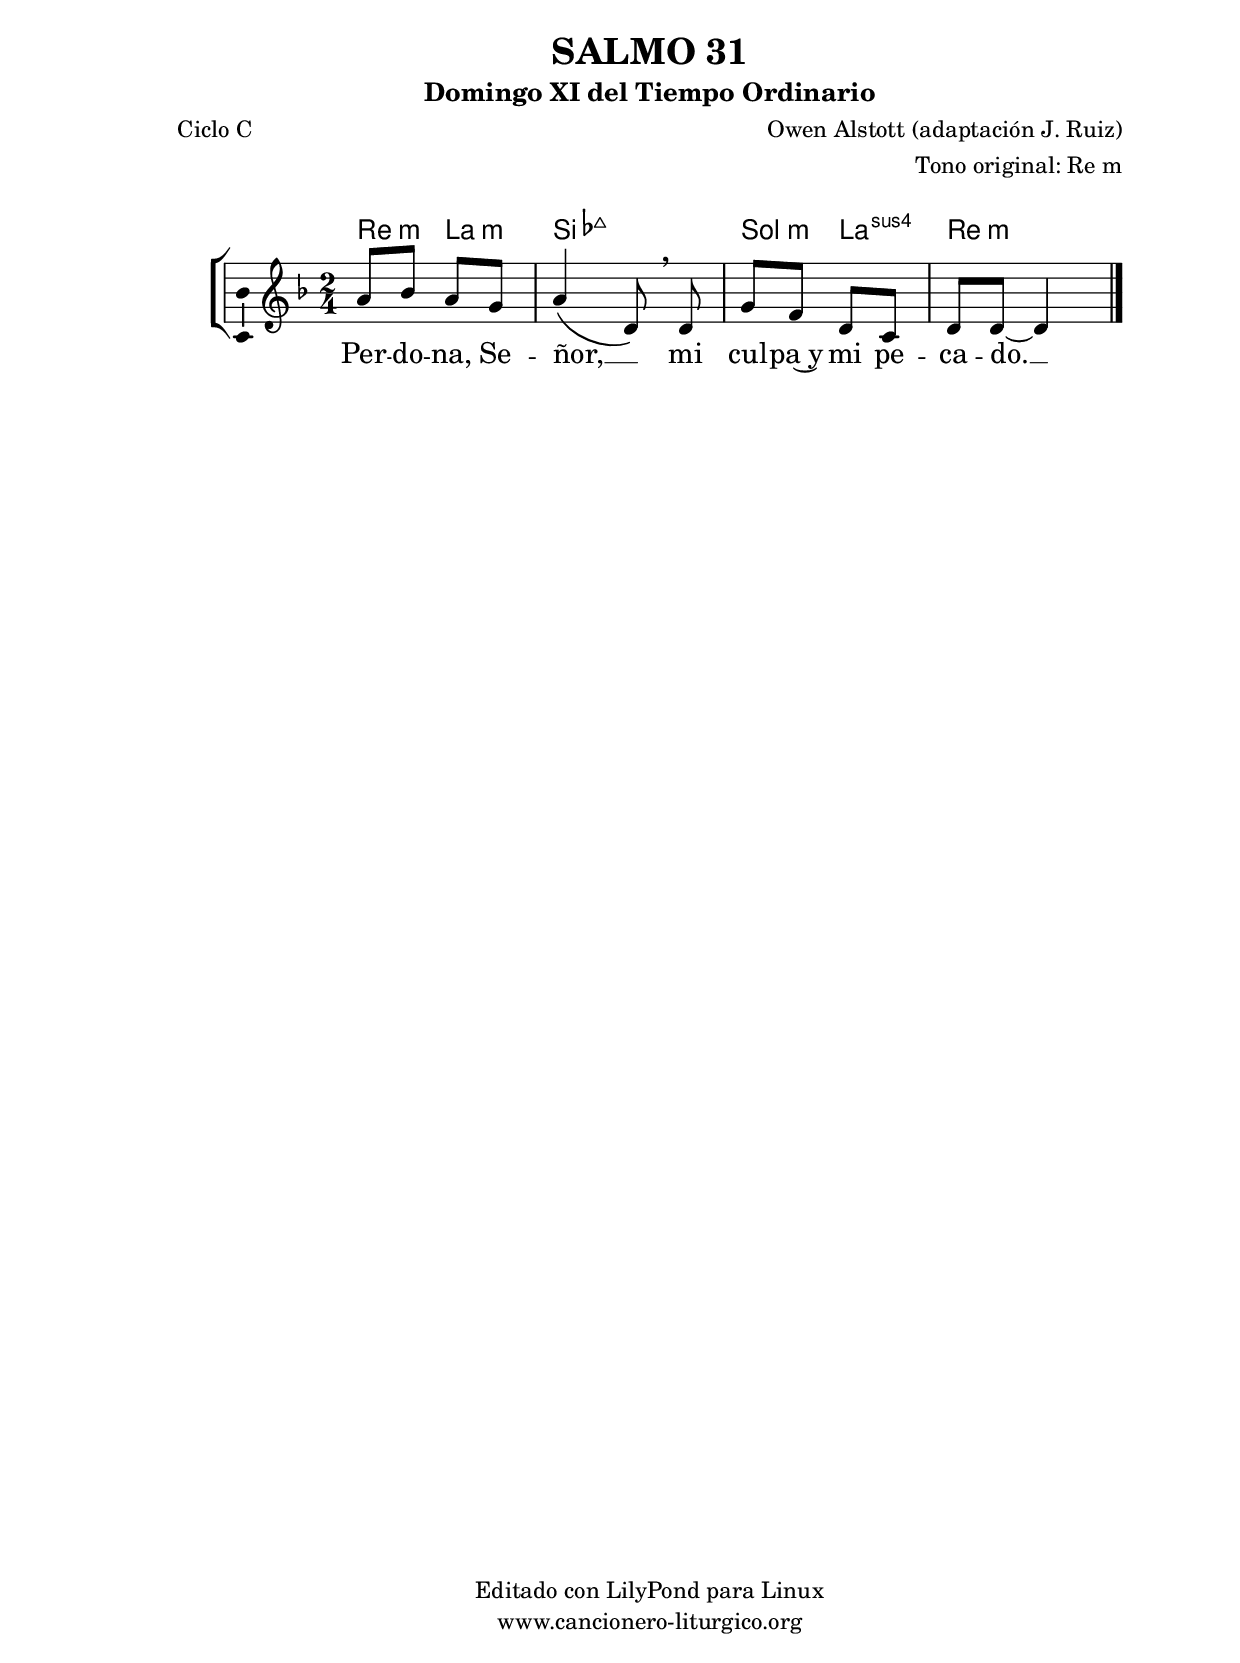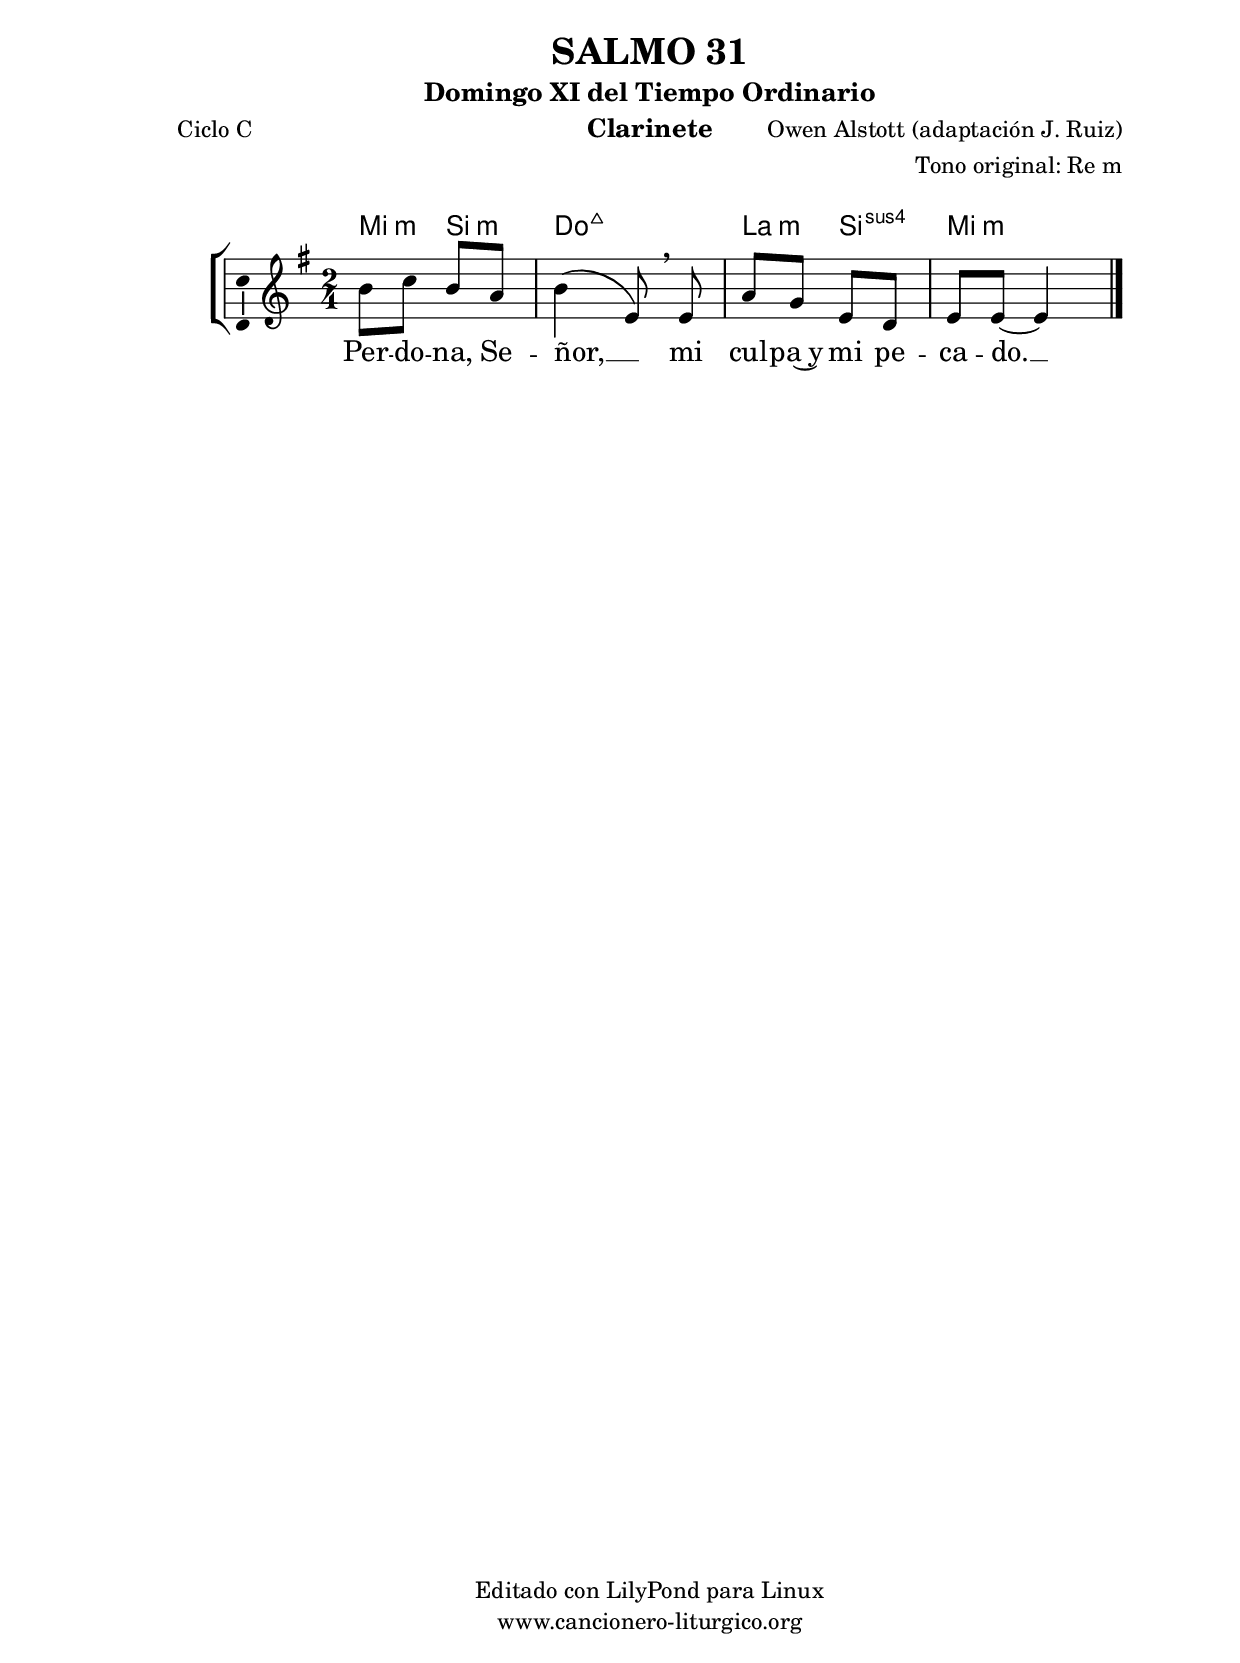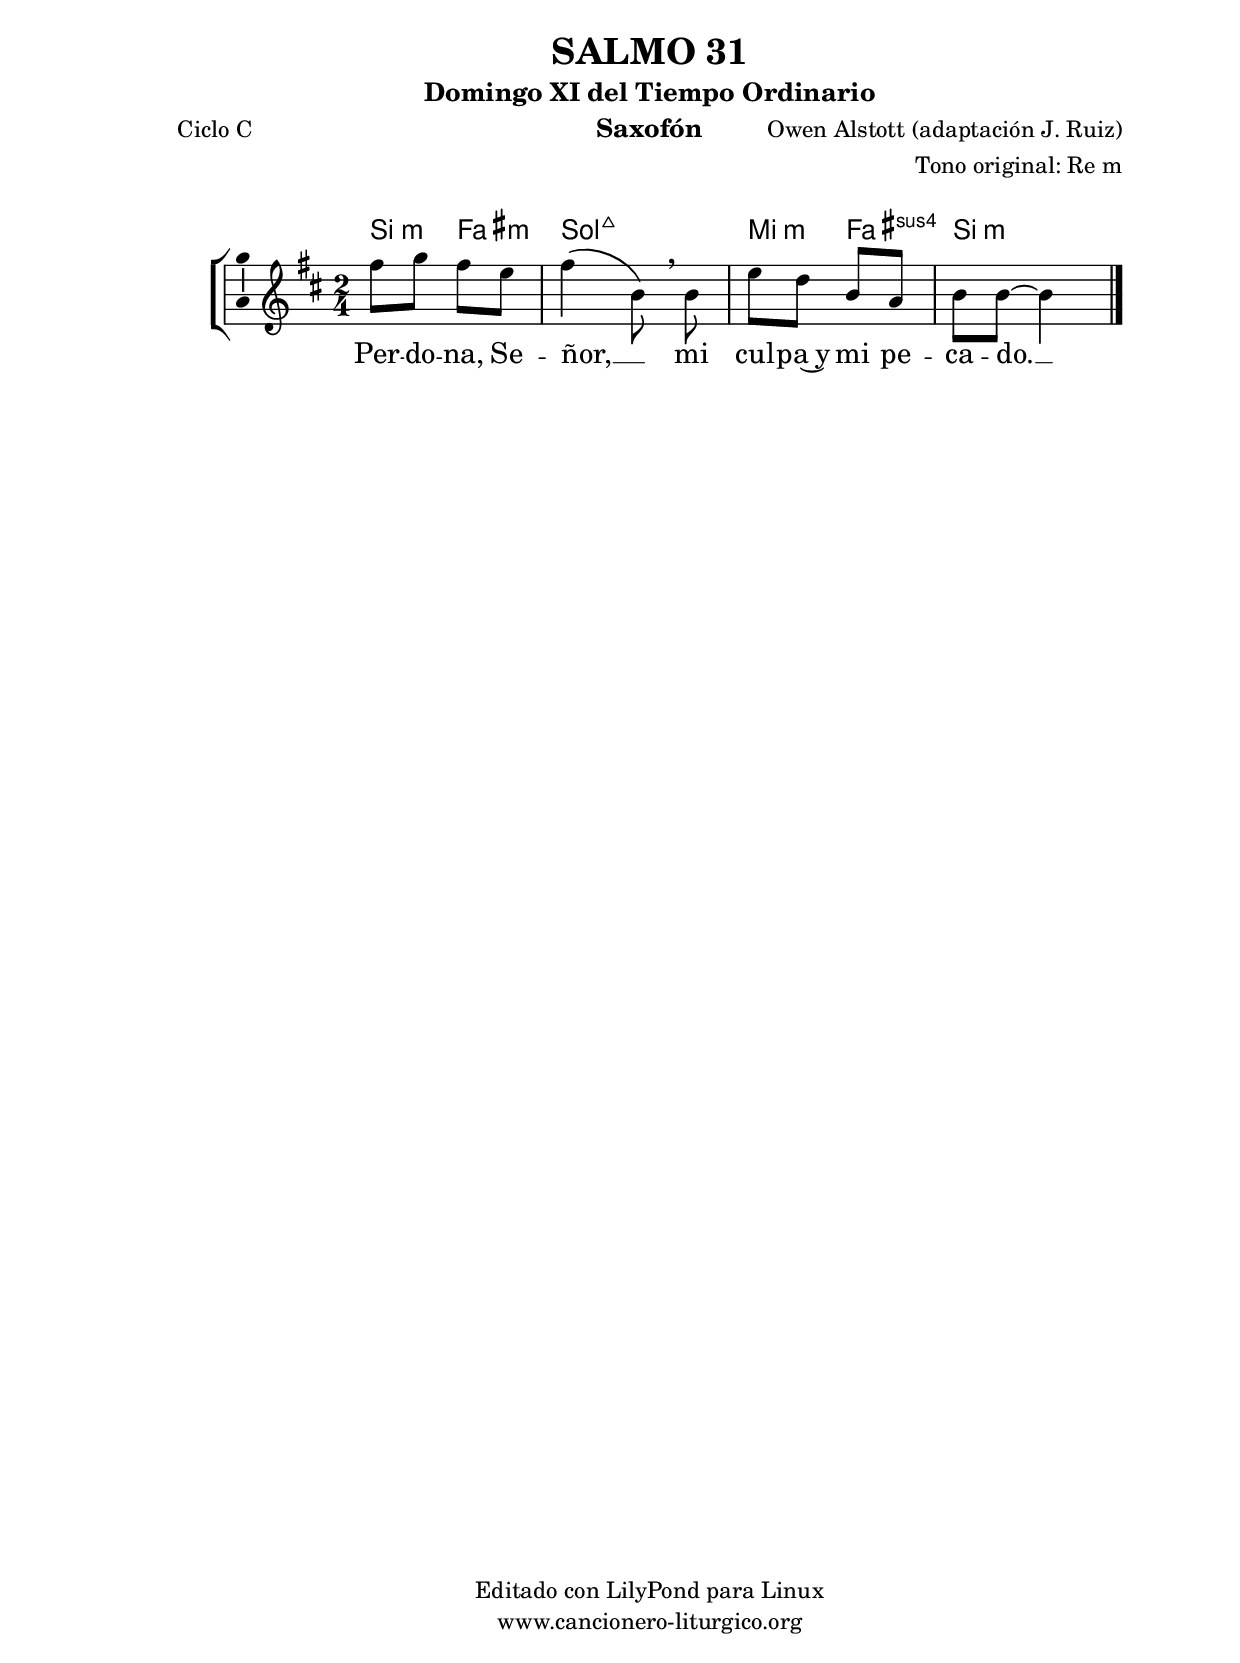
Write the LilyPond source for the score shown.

%
%para convertir .midi en .wav:
%timidity filename.midi -Ow -o finename.wav
%
%
%Para convertir de .wav a .mp3:
%lame -h -m j filename.wav
%
%
%para escuchar el midi:
%timidity nombrefichero.midi
%


%versión de lilypond para la que se ha escrito esta partitura:
\version "2.16.0"

	%Tamaño papel
	#(set-default-paper-size "a4")
	%Tamaño partitura
	#(set-global-staff-size 20)
	%No responde al pulsar sobre una nota
	#(ly:set-option 'point-and-click #f)

%parámetros del encabezamiento:
\header {
	title = "SALMO 31"
	subtitle = "Domingo XI del Tiempo Ordinario"
	composer = "Owen Alstott (adaptación J. Ruiz)"
	poet = "Ciclo C"
	meter = ""
	arranger = "Tono original: Re m"
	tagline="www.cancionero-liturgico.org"
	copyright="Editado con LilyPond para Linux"
	}

%parámetros asociados al papel:
\paper  {
	oddHeaderMarkup = \markup {\fill-line { \on-the-fly #not-first-page \fromproperty #'header:title \on-the-fly #not-first-page \fromproperty #'header:composer }}
	evenHeaderMarkup = \markup {\fill-line { \fromproperty #'header:composer \fromproperty #'header:title }}
	#(set-paper-size "a4")
	print-page-number = ##f
	first-page-number = 1
	print-first-page-number = ##f
%	head-separation = 3.0 \cm
	top-margin = 2.0 \cm
	bottom-margin = 0.5\cm
%%%	bottom-margin = -1.0\cm
	left-margin = 3.0 \cm
	line-width = 16.0 \cm 
	indent = 8\mm
	interscoreline = 2.\mm
	between-system-space = 15\mm
%	para que las partituras no llenen la hoja:
	ragged-bottom = ##t
%	idem para la última hoja:
	ragged-last-bottom = ##f
%	para que las partituras llenen el ancho del papel:
	ragged-last = ##f
	after-title-space = 2.5 \cm
%page-count=1
%system-count=8

	%Flexible Vertical Spacing
%	markup-markup-spacing =
%	#'((basic-distance . 15) (minimum-distance . 15) (padding . 3))
	markup-system-spacing =
	#'((basic-distance . 15) (minimum-distance . 15) (padding . 3))
	system-system-spacing =
	#'((basic-distance . 15) (minimum-distance . 15) (padding . 3))
	score-system-spacing =
	#'((basic-distance . 15) (minimum-distance . 15) (padding . 5))
%	top-system-spacing = % header
%	#'((basic-distance . 8) (minimum-distance . 0) (padding . 3))
%	top-markup-spacing =
%	#'((basic-distance . 20) (minimum-distance . 20) (padding . 3))
	last-bottom-spacing = % footer
	#'((basic-distance . 5) (minimum-distance . 5) (padding . 3))
%	score-markup-spacing =
%	#'((basic-distance . 16) (minimum-distance . 13) (padding . 3))

	}


%parámetros que afectan a toda la partitura:
global =  {
	%clave de sol (G):
	\clef G
	%armadura:
%	\transpose g f
	\key d \minor
	\tempo 4=60
	\set Score.tempoHideNote = ##t
	}


acordes = {
	\italianChords
	\chordmode {
%	\transpose g f
{
d4:m a:m bes2:7+ g4:m a:sus4 d2:m
	}
	}
}


melodia = 
%	\transpose g f
{
	\relative c''{
	\time 2/4

a8 bes a g
a4 \(d,8\) \breathe d
g8 f d c
d8 d~d4

	\bar "|."
	}
	}


texto = \lyricmode {
Per -- do -- na, Se -- ñor, __ _ mi cul -- pa~y mi pe -- ca -- do. __
	}


acordesStaff = \context ChordNames = acordesStaff <<
	\set chordChanges = ##t
	\acordes
	>>


vozStaff = \context Voice = vozStaff
\with {\consists "Ambitus_engraver"}
<<
%	\set Staff.instrumentName = ""
%	\set Staff.shortInstrumentName = ""
%	\set Staff.midiInstrument = #"clarinet"
%	\set Staff.midiInstrument = #"cello"
%	\set Staff.midiInstrument = #"flute"
	\set Staff.midiInstrument = #"electric guitar (jazz)"
%	\set Staff.midiInstrument = #"english horn"
%	\set Staff.midiInstrument = #"violin"
%	\set Staff.midiInstrument = #"glockenspiel"
	\set Staff.midiMinimumVolume = #0.7
	\set Staff.midiMaximumVolume = #0.9
	\global
	\melodia
	>>


textoStaff = \context Lyrics = textoStaff <<
	\lyricsto vozStaff \texto
	>>

\book {
	\score {
		\context ChoirStaff {
			\override StaffGroup.SystemStartBracket #'collapse-height = #1
			\override Score.SystemStartBar #'collapse-height = #1
			<<
			\acordesStaff
			\vozStaff
			\textoStaff
			>>
			}
		\layout {
	    		\context {
				\Lyrics
				\override LyricText #'font-size = #2
				}
	   		 \context {
				\Score
				%fontSize = #3
				\override StaffSymbol #'staff-space = #(magstep +3)
				%\override Beam #'thickness = #0.55
				%\override SpacingSpanner #'spacing-increment = #1.0
				%\override Slur #'height-limit = #1.5
				}
			}
		}
	\score {
		\unfoldRepeats
		\context ChoirStaff {
			<<
			\acordesStaff
			\vozStaff
			>>
			}
		\midi {
	  		\context {
	  			\Score
				tempoWholesPerMinute = #(ly:make-moment 70 4)
				}
			}
		}
	}

%Partitura para clarinete
#(define output-suffix "C")
\book {
	\header{
		instrument = "Clarinete"
		}
	\score {
		\context ChoirStaff {
			\override StaffGroup.SystemStartBracket #'collapse-height = #1
			\override Score.SystemStartBar #'collapse-height = #1
\transpose c d
			<<
			\acordesStaff
			\vozStaff
			\textoStaff
			>>
			}
		\layout {
	    		\context {
				\Lyrics
				\override LyricText #'font-size = #2
				}
	   		 \context {
				\Score
				%fontSize = #3
				\override StaffSymbol #'staff-space = #(magstep +3)
				%\override Beam #'thickness = #0.55
				%\override SpacingSpanner #'spacing-increment = #1.0
				%\override Slur #'height-limit = #1.5
				}
			}
		}
	}

%Partitura para saxofón
#(define output-suffix "S")
\book {
	\header{
		instrument = "Saxofón"
		}
	\score {
		\context ChoirStaff {
			\override StaffGroup.SystemStartBracket #'collapse-height = #1
			\override Score.SystemStartBar #'collapse-height = #1
\transpose c a
			<<
			\acordesStaff
			\vozStaff
			\textoStaff
			>>
			}
		\layout {
	    		\context {
				\Lyrics
				\override LyricText #'font-size = #2
				}
	   		 \context {
				\Score
				%fontSize = #3
				\override StaffSymbol #'staff-space = #(magstep +3)
				%\override Beam #'thickness = #0.55
				%\override SpacingSpanner #'spacing-increment = #1.0
				%\override Slur #'height-limit = #1.5
				}
			}
		}
	}

